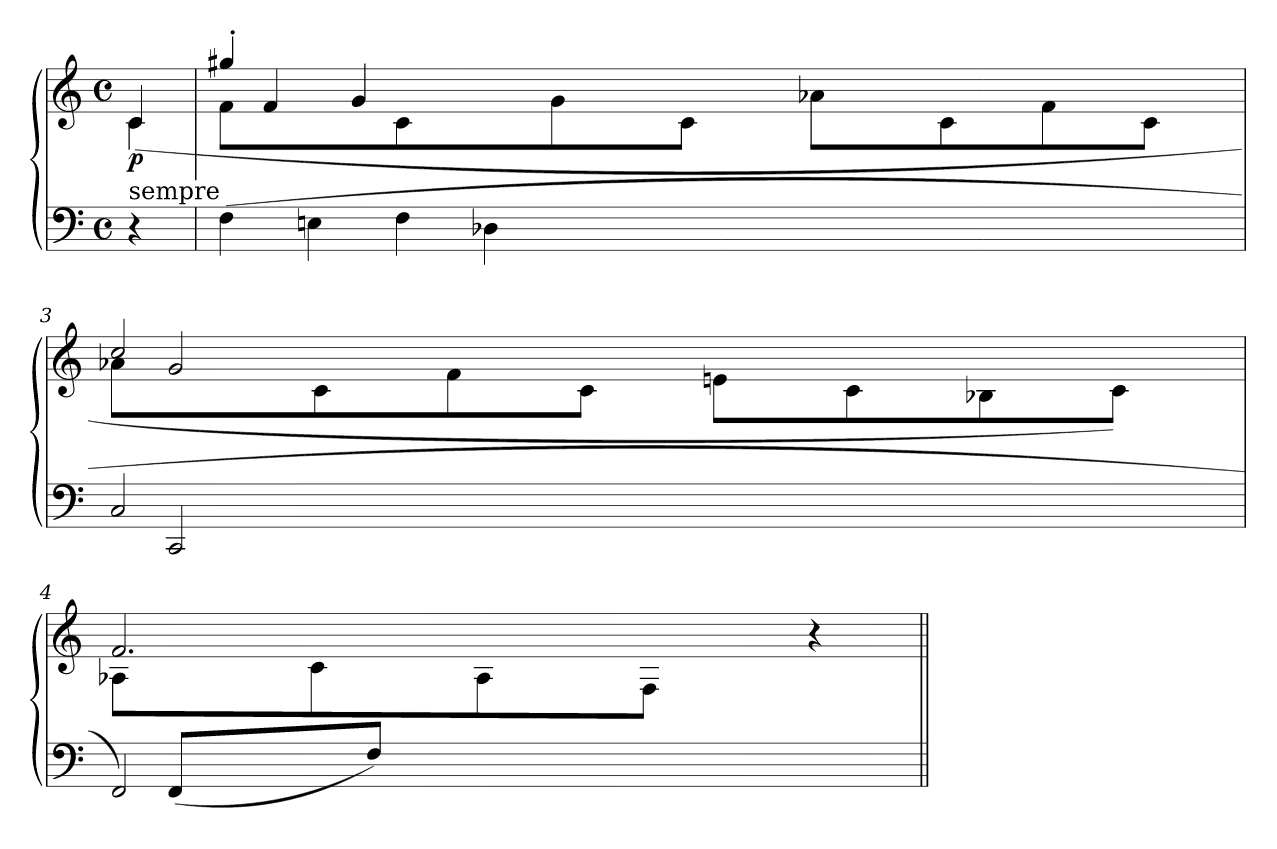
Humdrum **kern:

**kern	**kern	**dynam
*part2	*part1	*part1
*staff2	*staff1	*staff1
*clefF4	*clefG2	*
*M4/4	*M4/4	*
*met(c)	*met(c)	*
=1	=1	=1
*	*^	*
!LO:TX:a:t=sempre	!	!	!
!LO:N:vis=4	!LO:N:vis=4	!LO:N:vis=4	!LO:DY:b
2r	2c/	(>2c\	p
=2	=2	=2	=2
!LO:N:vis=4	!	!LO:N:vis=8	!
(>2F\	4gg#X'	1f\L	.
!	!LO:N:vis=4	!	!
.	2f/	.	.
!LO:N:vis=4	!	!	!
2En\	.	.	.
!	!LO:N:vis=4	!	!
.	2g/	.	.
!LO:N:vis=4	!	!LO:N:vis=8	!
2F\	.	1c\	.
.	1ryy	.	.
!LO:N:vis=4	!	!	!
2D-\	.	.	.
!	!	!LO:N:vis=8	!
00.ryy	.	1g\	.
.	1ryy	.	.
!	!	!LO:N:vis=8	!
.	.	1c\J	.
.	1ryy	.	.
!	!	!LO:N:vis=8	!
.	.	1a-\L	.
.	4%15ryy	.	.
!	!	!LO:N:vis=8	!
.	.	1c\	.
!	!	!LO:N:vis=8	!
.	.	1f\	.
!	!	!LO:N:vis=8	!
.	.	1c\J	.
=3	=3	=3	=3
!LO:N:vis=2	!LO:N:vis=2	!LO:N:vis=8	!
4C/	4cc/	1a-\L	.
!LO:N:vis=2	!LO:N:vis=2	!	!
4CC/	4g/	.	.
2%15ryy	2%15ryy	.	.
!	!	!LO:N:vis=8	!
.	.	1c\	.
!	!	!LO:N:vis=8	!
.	.	1f\	.
!	!	!LO:N:vis=8	!
.	.	1c\J	.
!	!	!LO:N:vis=8	!
.	.	1en\L	.
!	!	!LO:N:vis=8	!
.	.	1c\	.
!	!	!LO:N:vis=8	!
.	.	1B-\	.
!	!	!LO:N:vis=8	!
.	.	1c\J)	.
=4	=4	=4	=4
!LO:N:vis=2	!	!LO:N:vis=8	!
4FF/)	2.f/	1A-\L	.
!LO:N:vis=8	!	!	!
(<1FF/L	.	.	.
.	4%15ryy	.	.
!	!	!LO:N:vis=8	!
.	.	1c\	.
!LO:N:vis=8	!	!	!
1F/J)	.	.	.
!	!	!LO:N:vis=8	!
.	.	1A-\	.
1ryy	.	.	.
!	!	!LO:N:vis=8	!
.	.	1F\J	.
1ryy	.	.	.
!	!	!LO:N:vis=4	!
.	.	2r	.
4ryy	.	.	.
*	*v	*v	*
=||	=||	=||
*-	*-	*-
